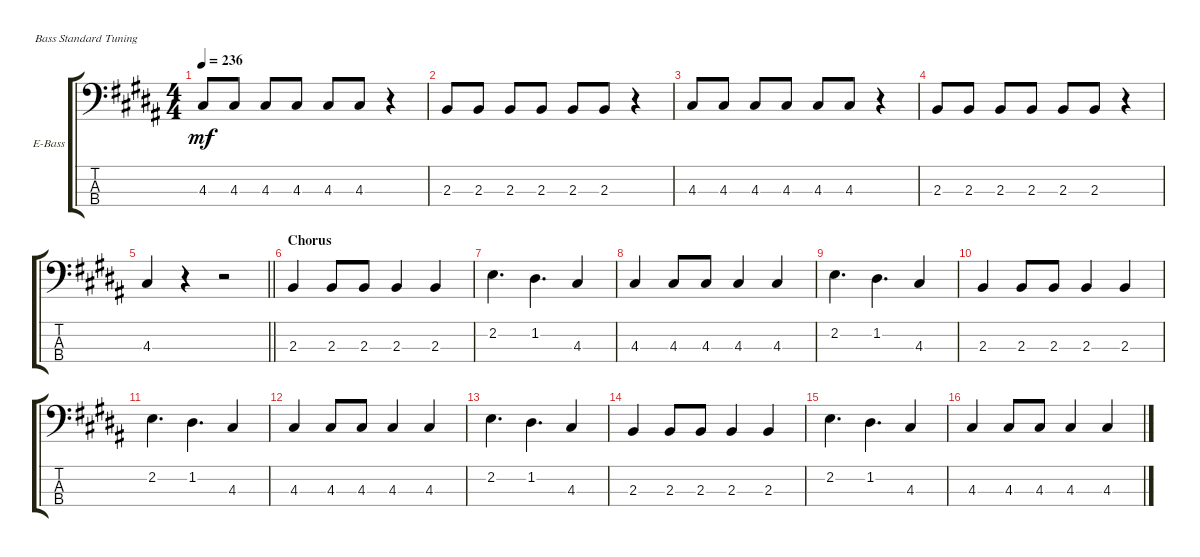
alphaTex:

\defaultSystemsLayout 4
\bracketExtendMode groupsimilarinstruments
\firstSystemTrackNameOrientation horizontal
\otherSystemsTrackNameOrientation horizontal
\track ("Bass" "E-Bass") {instrument electricbassfinger}
\staff {score tabs}
\tuning (G2 D2 A1 E1)
\ts (4 4)
\tempo 236
\clef f4
\scale
0.333333
\ks b
4.3.8{dy mf} 4.3.8 4.3.8 4.3.8 4.3.8 4.3.8 r.4 |
\scale
0.333333 2.3.8 2.3.8 2.3.8 2.3.8 2.3.8 2.3.8 r.4 |
\scale
0.333333 4.3.8 4.3.8 4.3.8 4.3.8 4.3.8 4.3.8 r.4 |
\scale
0.333333 2.3.8 2.3.8 2.3.8 2.3.8 2.3.8 2.3.8 r.4 |
\scale
0.333333
\barLineRight lightlight
4.3.4 r.4 r.2 |
\section ("" "Chorus")
\scale
0.333333 2.3.4 2.3.8 2.3.8 2.3.4 2.3.4 |
\scale
0.333333 2.2.4{d} 1.2.4{d} 4.3.4 |
\scale
0.333333 4.3.4 4.3.8 4.3.8 4.3.4 4.3.4 |
\scale
0.333333 2.2.4{d} 1.2.4{d} 4.3.4 |
\scale
0.333333 2.3.4 2.3.8 2.3.8 2.3.4 2.3.4 |
\scale
0.333333 2.2.4{d} 1.2.4{d} 4.3.4 |
\scale
0.333333 4.3.4 4.3.8 4.3.8 4.3.4 4.3.4 |
\scale
0.333333 2.2.4{d} 1.2.4{d} 4.3.4 |
\scale
0.333333 2.3.4 2.3.8 2.3.8 2.3.4 2.3.4 |
\scale
0.333333 2.2.4{d} 1.2.4{d} 4.3.4 |
\scale
0.333333 4.3.4 4.3.8 4.3.8 4.3.4 4.3.4
